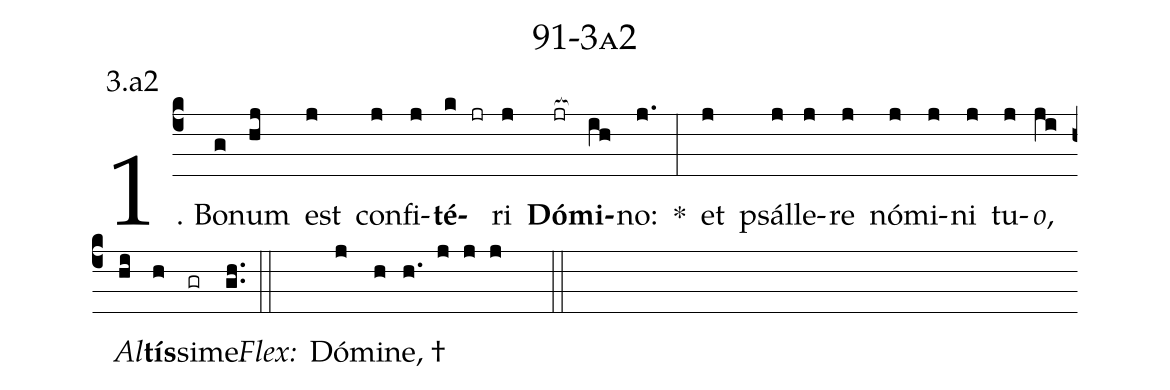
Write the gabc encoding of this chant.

name: 91-3a2;
annotation: 3.a2;
%%
(c4)1. Bo(g)num(hj) est(j) con(j)fi(j)<b>té</b>(k jr)ri(j) <b>Dó</b>(jr[ocb:1{])<b>mi</b>(ih[ocb:0}])no:(j.) *(:) et(j) psál(j)le(j)re(j) nó(j)mi(j)ni(j) tu(j)<i>o</i>,(ji) <i>Al</i>(hi)<b>tís</b>(h)si(gr)me.(gh..) (::)
<i>Flex:</i>()  Dó(j)mi(h)ne, †(h. j j j  ::)
